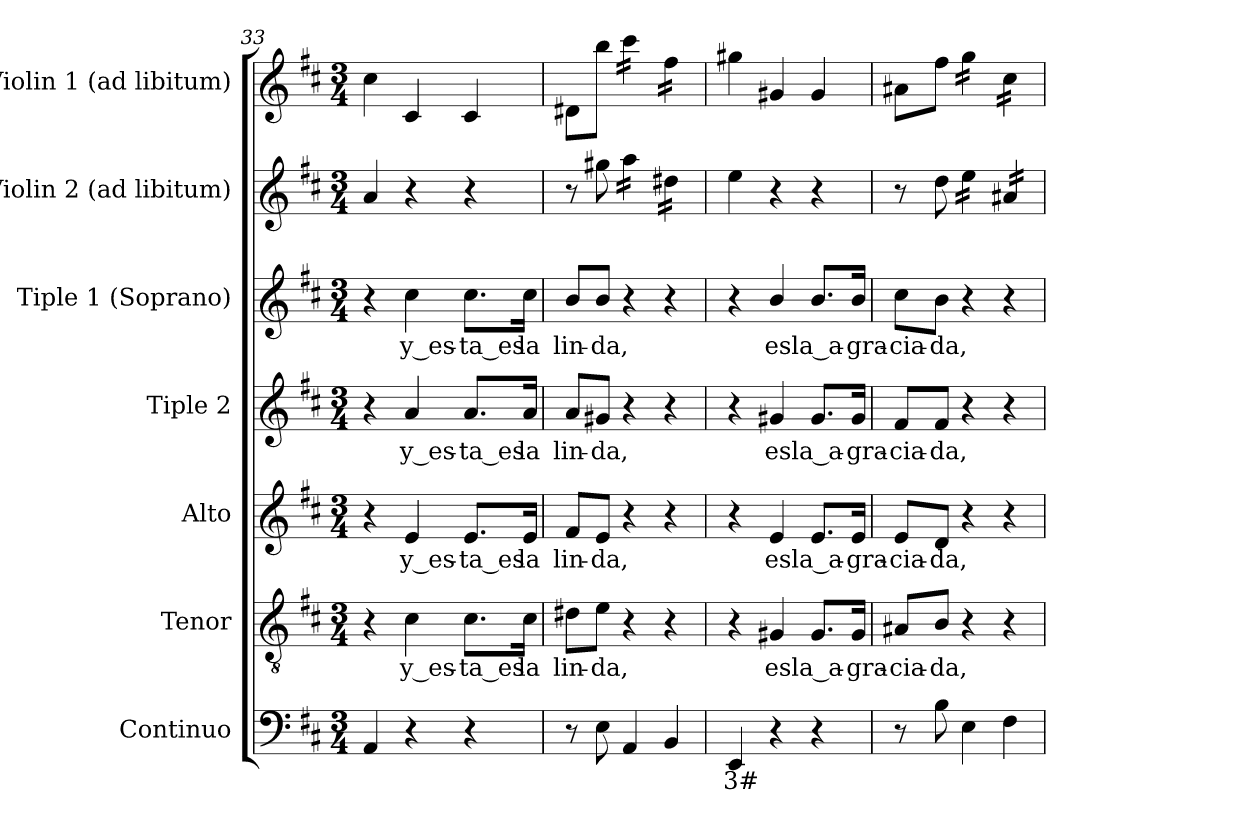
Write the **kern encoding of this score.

**kern	**text	**kern	**text	**kern	**text	**kern	**text	**kern	**text	**kern	**kern
*part7	*part7	*part6	*part6	*part5	*part5	*part4	*part4	*part3	*part3	*part2	*part1
*staff7	*staff7	*staff6	*staff6	*staff5	*staff5	*staff4	*staff4	*staff3	*staff3	*staff2	*staff1
*I"Continuo	*	*I"Tenor	*	*I"Alto	*	*I"Tiple 2	*	*I"Tiple 1 (Soprano)	*	*I"Violin 2 (ad libitum)	*I"Violin 1 (ad libitum)
*I'Cont.	*	*I'T.	*	*I'A.	*	*	*	*I'S.	*	*I'Vln. 2	*I'Vln. 1
!!LO:PB:g=z
*clefF4	*	*clefGv2	*	*clefG2	*	*clefG2	*	*clefG2	*	*clefG2	*clefG2
*	*	*ITrd7c12	*	*	*	*	*	*	*	*	*
*k[f#c#]	*	*k[f#c#]	*	*k[f#c#]	*	*k[f#c#]	*	*k[f#c#]	*	*k[f#c#]	*k[f#c#]
*D:	*	*D:	*	*D:	*	*D:	*	*D:	*	*D:	*D:
*M3/4	*	*M3/4	*	*M3/4	*	*M3/4	*	*M3/4	*	*M3/4	*M3/4
=33	=33	=33	=33	=33	=33	=33	=33	=33	=33	=33	=33
4AAi/	.	4r	.	4r	.	4r	.	4r	.	4ai/	4cc#i\
!	!	!	!LO:LY:b:color=#000000	!	!	!	!	!	!	!	!
!	!	!	!	!	!LO:LY:b:color=#000000	!	!	!	!	!	!
!	!	!	!	!	!	!	!LO:LY:b:color=#000000	!	!	!	!
!	!	!	!	!	!	!	!	!	!LO:LY:b:color=#000000	!	!
4r	.	4C#i\	y_es-	4ei/	y_es-	4ai/	y_es-	4cc#i\	y_es-	4r	4c#i/
!	!	!	!LO:LY:b:color=#000000	!	!	!	!	!	!	!	!
!	!	!	!	!	!LO:LY:b:color=#000000	!	!	!	!	!	!
!	!	!	!	!	!	!	!LO:LY:b:color=#000000	!	!	!	!
!	!	!	!	!	!	!	!	!	!LO:LY:b:color=#000000	!	!
4r	.	8.C#i\L	-ta_es	8.ei/L	-ta_es	8.ai/L	-ta_es	8.cc#i\L	-ta_es	4r	4c#i/
!	!	!	!LO:LY:b:color=#000000	!	!	!	!	!	!	!	!
!	!	!	!	!	!LO:LY:b:color=#000000	!	!	!	!	!	!
!	!	!	!	!	!	!	!LO:LY:b:color=#000000	!	!	!	!
!	!	!	!	!	!	!	!	!	!LO:LY:b:color=#000000	!	!
.	.	16C#i\Jk	la	16ei/Jk	la	16ai/Jk	la	16cc#i\Jk	la	.	.
=34	=34	=34	=34	=34	=34	=34	=34	=34	=34	=34	=34
!	!	!	!LO:LY:b:color=#000000	!	!	!	!	!	!	!	!
!	!	!	!	!	!LO:LY:b:color=#000000	!	!	!	!	!	!
!	!	!	!	!	!	!	!LO:LY:b:color=#000000	!	!	!	!
!	!	!	!	!	!	!	!	!	!LO:LY:b:color=#000000	!	!
8r	.	8D#Xi\L	lin-	8f#i/L	lin-	8ai/L	lin-	8bi/L	lin-	8r	8d#Xi\L
!	!	!	!LO:LY:b:color=#000000	!	!	!	!	!	!	!	!
!	!	!	!	!	!LO:LY:b:color=#000000	!	!	!	!	!	!
!	!	!	!	!	!	!	!LO:LY:b:color=#000000	!	!	!	!
!	!	!	!	!	!	!	!	!	!LO:LY:b:color=#000000	!	!
8Ei\	.	8Ei\J	-da,	8ei/J	-da,	8g#Xi/J	-da,	8bi/J	-da,	8gg#Xi\	8bbi\J
*	*	*	*	*	*	*	*	*	*	*tremolo	*
*	*	*	*	*	*	*	*	*	*	*	*tremolo
4AAi/	.	4r	.	4r	.	4r	.	4r	.	16aai\LL	16ccc#i\LL
.	.	.	.	.	.	.	.	.	.	16aai\	16ccc#i\
.	.	.	.	.	.	.	.	.	.	16aai\	16ccc#i\
.	.	.	.	.	.	.	.	.	.	16aai\JJ	16ccc#i\JJ
4BBi/	.	4r	.	4r	.	4r	.	4r	.	16dd#Xi\LL	16ff#i\LL
.	.	.	.	.	.	.	.	.	.	16dd#Xi\	16ff#i\
.	.	.	.	.	.	.	.	.	.	16dd#Xi\	16ff#i\
.	.	.	.	.	.	.	.	.	.	16dd#Xi\JJ	16ff#i\JJ
*	*	*	*	*	*	*	*	*	*	*	*Xtremolo
*	*	*	*	*	*	*	*	*	*	*Xtremolo	*
=35	=35	=35	=35	=35	=35	=35	=35	=35	=35	=35	=35
!	!LO:LY:b:color=#000000	!	!	!	!	!	!	!	!	!	!
4EEi/	3#	4r	.	4r	.	4r	.	4r	.	4eei\	4gg#Xi\
!	!	!	!LO:LY:b:color=#000000	!	!	!	!	!	!	!	!
!	!	!	!	!	!LO:LY:b:color=#000000	!	!	!	!	!	!
!	!	!	!	!	!	!	!LO:LY:b:color=#000000	!	!	!	!
!	!	!	!	!	!	!	!	!	!LO:LY:b:color=#000000	!	!
4r	.	4GG#Xi/	es	4ei/	es	4g#Xi/	es	4bi/	es	4r	4g#Xi/
!	!	!	!LO:LY:b:color=#000000	!	!	!	!	!	!	!	!
!	!	!	!	!	!LO:LY:b:color=#000000	!	!	!	!	!	!
!	!	!	!	!	!	!	!LO:LY:b:color=#000000	!	!	!	!
!	!	!	!	!	!	!	!	!	!LO:LY:b:color=#000000	!	!
4r	.	8.GG#i/L	la_a-	8.ei/L	la_a-	8.g#i/L	la_a-	8.bi/L	la_a-	4r	4g#i/
!	!	!	!LO:LY:b:color=#000000	!	!	!	!	!	!	!	!
!	!	!	!	!	!LO:LY:b:color=#000000	!	!	!	!	!	!
!	!	!	!	!	!	!	!LO:LY:b:color=#000000	!	!	!	!
!	!	!	!	!	!	!	!	!	!LO:LY:b:color=#000000	!	!
.	.	16GG#i/Jk	-gra-	16ei/Jk	-gra-	16g#i/Jk	-gra-	16bi/Jk	-gra-	.	.
=36	=36	=36	=36	=36	=36	=36	=36	=36	=36	=36	=36
!	!	!	!LO:LY:b:color=#000000	!	!	!	!	!	!	!	!
!	!	!	!	!	!LO:LY:b:color=#000000	!	!	!	!	!	!
!	!	!	!	!	!	!	!LO:LY:b:color=#000000	!	!	!	!
!	!	!	!	!	!	!	!	!	!LO:LY:b:color=#000000	!	!
8r	.	8AA#Xi/L	-cia-	8ei/L	-cia-	8f#i/L	-cia-	8cc#i\L	-cia-	8r	8a#Xi\L
!	!	!	!LO:LY:b:color=#000000	!	!	!	!	!	!	!	!
!	!	!	!	!	!LO:LY:b:color=#000000	!	!	!	!	!	!
!	!	!	!	!	!	!	!LO:LY:b:color=#000000	!	!	!	!
!	!	!	!	!	!	!	!	!	!LO:LY:b:color=#000000	!	!
8Bi\	.	8BBi/J	-da,	8di/J	-da,	8f#i/J	-da,	8bi\J	-da,	8ddi\	8ff#i\J
*	*	*	*	*	*	*	*	*	*	*tremolo	*
*	*	*	*	*	*	*	*	*	*	*	*tremolo
4Ei\	.	4r	.	4r	.	4r	.	4r	.	16eei\LL	16ggi\LL
.	.	.	.	.	.	.	.	.	.	16eei\	16ggi\
.	.	.	.	.	.	.	.	.	.	16eei\	16ggi\
.	.	.	.	.	.	.	.	.	.	16eei\JJ	16ggi\JJ
4F#i\	.	4r	.	4r	.	4r	.	4r	.	16a#Xi/LL	16cc#i\LL
.	.	.	.	.	.	.	.	.	.	16a#Xi/	16cc#i\
.	.	.	.	.	.	.	.	.	.	16a#Xi/	16cc#i\
.	.	.	.	.	.	.	.	.	.	16a#Xi/JJ	16cc#i\JJ
*	*	*	*	*	*	*	*	*	*	*	*Xtremolo
*	*	*	*	*	*	*	*	*	*	*Xtremolo	*
=	=	=	=	=	=	=	=	=	=	=	=
*-	*-	*-	*-	*-	*-	*-	*-	*-	*-	*-	*-
